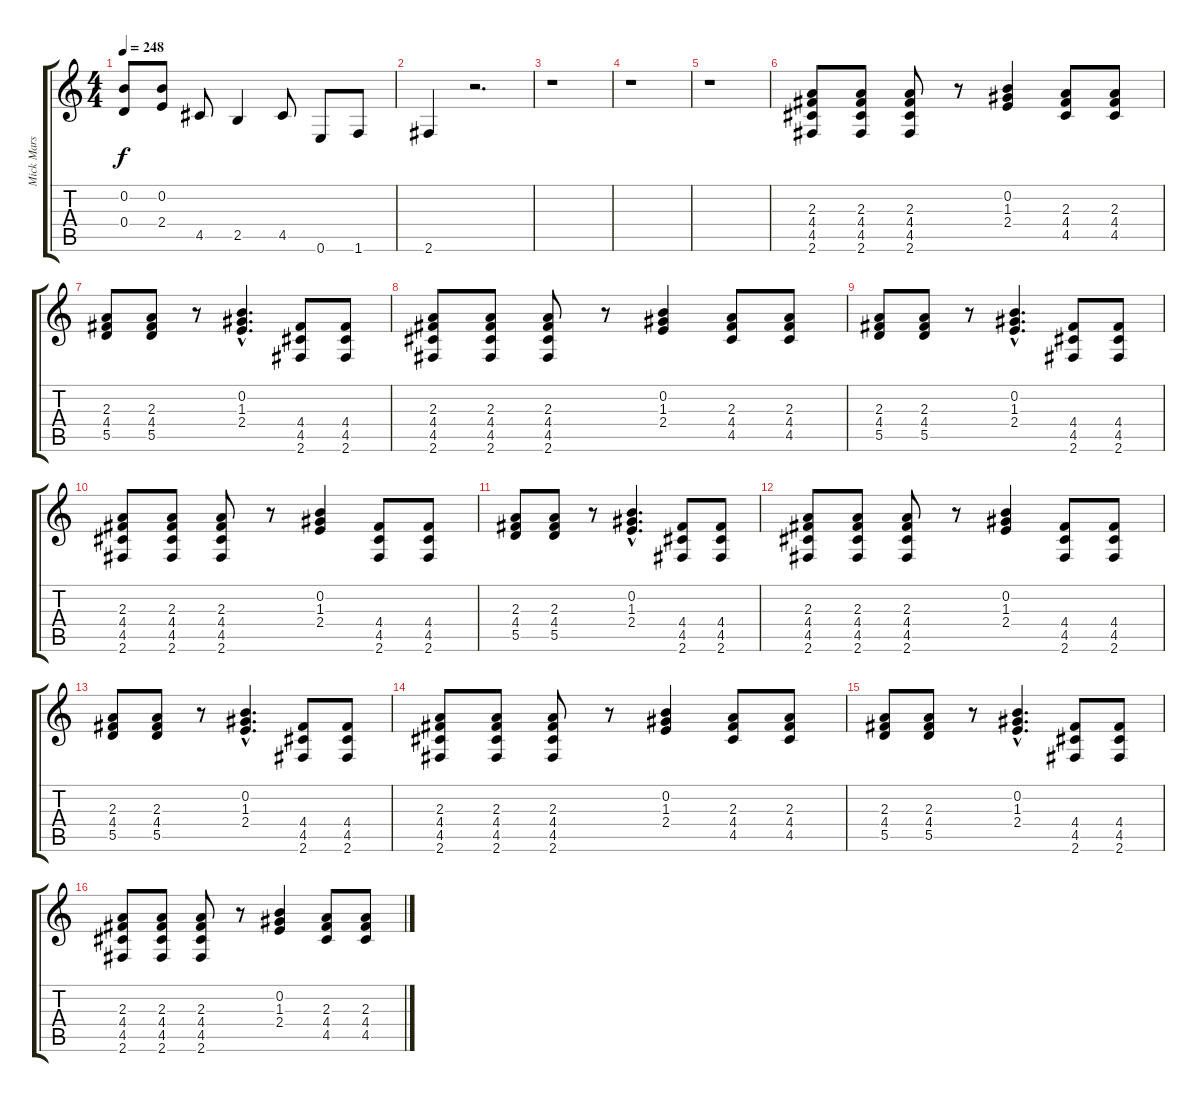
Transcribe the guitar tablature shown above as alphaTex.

\track ("Mick Mars" "Mick Mars") {instrument overdrivenguitar}
\staff {score tabs}
\tuning (E4 B3 G3 D3 A2 E2) {hide}
\ts (4 4)
\tempo 248
\clef g2
\ks c
(0.2 0.4).8{dy f} (0.2 2.4).8 4.5.8 2.5.4 4.5.8 0.6.8 1.6.8 |
2.6.4 r.2{d} |
r.1 |
r.1 |
r.1 |
(2.3 4.4 4.5 2.6).8 (2.3 4.4 4.5 2.6).8 (2.3 4.4 4.5 2.6).8 r.8 (0.2 1.3 2.4).4 (2.3 4.4 4.5).8 (2.3 4.4 4.5).8 |
(2.3 4.4 5.5).8 (2.3 4.4 5.5).8 r.8 (0.2{hac} 1.3{hac} 2.4{hac}).4{d} (4.4 4.5 2.6).8 (4.4 4.5 2.6).8 |
(2.3 4.4 4.5 2.6).8 (2.3 4.4 4.5 2.6).8 (2.3 4.4 4.5 2.6).8 r.8 (0.2 1.3 2.4).4 (2.3 4.4 4.5).8 (2.3 4.4 4.5).8 |
(2.3 4.4 5.5).8 (2.3 4.4 5.5).8 r.8 (0.2{hac} 1.3{hac} 2.4{hac}).4{d} (4.4 4.5 2.6).8 (4.4 4.5 2.6).8 |
(2.3 4.4 4.5 2.6).8 (2.3 4.4 4.5 2.6).8 (2.3 4.4 4.5 2.6).8 r.8 (0.2 1.3 2.4).4 (4.4 4.5 2.6).8 (4.4 4.5 2.6).8 |
(2.3 4.4 5.5).8 (2.3 4.4 5.5).8 r.8 (0.2{hac} 1.3{hac} 2.4{hac}).4{d} (4.4 4.5 2.6).8 (4.4 4.5 2.6).8 |
(2.3 4.4 4.5 2.6).8 (2.3 4.4 4.5 2.6).8 (2.3 4.4 4.5 2.6).8 r.8 (0.2 1.3 2.4).4 (4.4 4.5 2.6).8 (4.4 4.5 2.6).8 |
(2.3 4.4 5.5).8 (2.3 4.4 5.5).8 r.8 (0.2{hac} 1.3{hac} 2.4{hac}).4{d} (4.4 4.5 2.6).8 (4.4 4.5 2.6).8 |
(2.3 4.4 4.5 2.6).8 (2.3 4.4 4.5 2.6).8 (2.3 4.4 4.5 2.6).8 r.8 (0.2 1.3 2.4).4 (2.3 4.4 4.5).8 (2.3 4.4 4.5).8 |
(2.3 4.4 5.5).8 (2.3 4.4 5.5).8 r.8 (0.2{hac} 1.3{hac} 2.4{hac}).4{d} (4.4 4.5 2.6).8 (4.4 4.5 2.6).8 |
(2.3 4.4 4.5 2.6).8 (2.3 4.4 4.5 2.6).8 (2.3 4.4 4.5 2.6).8 r.8 (0.2 1.3 2.4).4 (2.3 4.4 4.5).8 (2.3 4.4 4.5).8
